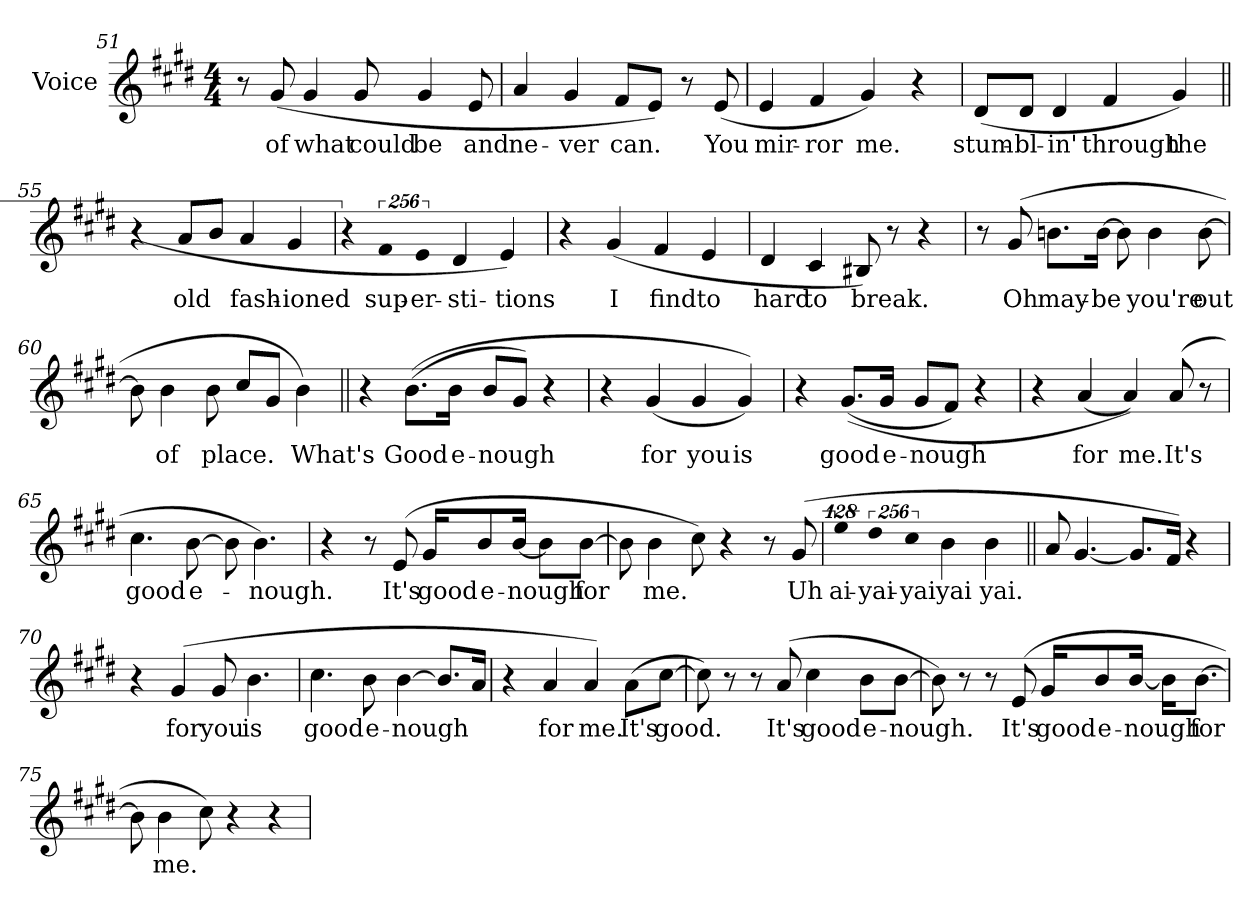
**kern	**text
*part1	*part1
*staff1	*staff1
*I"Voice	*
*I'Voice	*
!!LO:PB:g=z
*clefG2	*
*k[f#c#g#d#]	*
*c#:	*
*M4/4	*
=51	=51
8r	.
!	!LO:LY:b:color=#000000
(8g#i/	of
!	!LO:LY:b:color=#000000
4g#i/	what
!	!LO:LY:b:color=#000000
8g#i/	could
!	!LO:LY:b:color=#000000
4g#i/	be
!	!LO:LY:b:color=#000000
8ei/	and
=52	=52
!	!LO:LY:b:color=#000000
4ai/	ne-
!	!LO:LY:b:color=#000000
4g#i/	-ver
!	!LO:LY:b:color=#000000
8f#i/L	can.
8ei/J)	.
8r	.
!	!LO:LY:b:color=#000000
(8ei/	You
=53	=53
!	!LO:LY:b:color=#000000
4ei/	mir-
!	!LO:LY:b:color=#000000
4f#i/	-ror
!	!LO:LY:b:color=#000000
4g#i/)	me.
4r	.
=54	=54
!	!LO:LY:b:color=#000000
(8d#i/L	stum-
!	!LO:LY:b:color=#000000
8d#i/J	-bl-
!	!LO:LY:b:color=#000000
4d#i/	-in'
!	!LO:LY:b:color=#000000
4f#i/	through
!	!LO:LY:b:color=#000000
4g#i/)	the
!!LO:LB:g=z
=55||	=55||
(4r	.
!	!LO:LY:b:color=#000000
8ai/L	old
8bi/J	.
!	!LO:LY:b:color=#000000
4ai/	fash-
!	!LO:LY:b:color=#000000
4g#i/	-ioned
=56	=56
!LO:N:vis=4	!
512%85r	.
!LO:N:vis=4	!
!	!LO:LY:b:color=#000000
1024%171f#i/	sup-
!LO:N:vis=4	!
!	!LO:LY:b:color=#000000
1024%171ei/	-er-
!	!LO:LY:b:color=#000000
4d#i/	-sti-
!	!LO:LY:b:color=#000000
4ei/)	-tions
=57	=57
4r	.
!	!LO:LY:b:color=#000000
(4g#i/	I
!	!LO:LY:b:color=#000000
4f#i/	find
!	!LO:LY:b:color=#000000
4ei/	to
=58	=58
!	!LO:LY:b:color=#000000
4d#i/	hard
!	!LO:LY:b:color=#000000
4c#i/	to
!	!LO:LY:b:color=#000000
8B#Xi/)	break.
8r	.
4r	.
!!LO:LB:g=z
=59	=59
8r	.
!	!LO:LY:b:color=#000000
(8g#i/	Oh
!	!LO:LY:b:color=#000000
8.bni\L	may-
!	!LO:LY:b:color=#000000
[16bi\Jk	-be
8bi\]	.
!	!LO:LY:b:color=#000000
4bi\	you're
!	!LO:LY:b:color=#000000
[8bi\	out
=60	=60
8bi\]	.
!	!LO:LY:b:color=#000000
4bi\	of
!	!LO:LY:b:color=#000000
8bi\	place.
8cc#i/L	.
8g#i/J	.
!	!LO:LY:b:color=#000000
4bi\)	What's
=61||	=61||
4r	.
!	!LO:LY:b:color=#000000
((8.bi\L	Good
!	!LO:LY:b:color=#000000
16bi\Jk	e-
!	!LO:LY:b:color=#000000
8bi/L	-nough
8g#i/J)	.
4r	.
=62	=62
4r	.
!	!LO:LY:b:color=#000000
(4g#i/	for
!	!LO:LY:b:color=#000000
4g#i/	you
!	!LO:LY:b:color=#000000
4g#i/))	is
!!LO:LB:g=z
=63	=63
4r	.
!	!LO:LY:b:color=#000000
((8.g#i/L	good
!	!LO:LY:b:color=#000000
16g#i/Jk	e-
!	!LO:LY:b:color=#000000
8g#i/L	-nough
8f#i/J)	.
4r	.
=64	=64
4r	.
!	!LO:LY:b:color=#000000
(4ai/	for
!	!LO:LY:b:color=#000000
4ai/))	me.
!	!LO:LY:b:color=#000000
(8ai/	It's
8r	.
=65	=65
!	!LO:LY:b:color=#000000
4.cc#i\	good
!	!LO:LY:b:color=#000000
[8bi\	e-
8bi\]	.
!	!LO:LY:b:color=#000000
4.bi\)	-nough.
=66	=66
4r	.
8r	.
!	!LO:LY:b:color=#000000
(8ei/	It's
!	!LO:LY:b:color=#000000
16g#i/KL	good
!	!LO:LY:b:color=#000000
8bi/	e-
!	!LO:LY:b:color=#000000
[16bi/Jk	-nough
8bi\L]	.
!	!LO:LY:b:color=#000000
[8bi\J	for
!!LO:LB:g=z
=67	=67
8bi\]	.
!	!LO:LY:b:color=#000000
4bi\	me.
8cc#i\)	.
4r	.
8r	.
!	!LO:LY:b:color=#000000
(8g#i/	Uh
=68	=68
!LO:N:vis=4	!
!	!LO:LY:b:color=#000000
512%85eei\	ai-
!LO:N:vis=4	!
!	!LO:LY:b:color=#000000
1024%171dd#i\	-yai-
!LO:N:vis=4	!
!	!LO:LY:b:color=#000000
1024%171cc#i\	-yai
!	!LO:LY:b:color=#000000
4bi\	yai
!	!LO:LY:b:color=#000000
4bi\	yai.
=69||	=69||
8ai/	.
[4.g#i/	.
8.g#i/L]	.
16f#i/Jk)	.
4r	.
=70	=70
4r	.
!	!LO:LY:b:color=#000000
(4g#i/	for
!	!LO:LY:b:color=#000000
8g#i/	you
!	!LO:LY:b:color=#000000
4.bi\	is
=71	=71
!	!LO:LY:b:color=#000000
4.cc#i\	good
!	!LO:LY:b:color=#000000
8bi\	e-
!	!LO:LY:b:color=#000000
[4bi\	-nough
8.bi/L]	.
16ai/Jk	.
!!LO:LB:g=z
=72	=72
4r	.
!	!LO:LY:b:color=#000000
4ai/	for
!	!LO:LY:b:color=#000000
4ai/)	me.
!	!LO:LY:b:color=#000000
(8ai\L	It's
!	!LO:LY:b:color=#000000
[8cc#i\J	good.
=73	=73
8cc#i\])	.
8r	.
8r	.
!	!LO:LY:b:color=#000000
(8ai/	It's
!	!LO:LY:b:color=#000000
4cc#i\	good
!	!LO:LY:b:color=#000000
8bi\L	e-
!	!LO:LY:b:color=#000000
[8bi\J	-nough.
=74	=74
8bi\])	.
8r	.
8r	.
!	!LO:LY:b:color=#000000
(8ei/	It's
!	!LO:LY:b:color=#000000
16g#i/KL	good
!	!LO:LY:b:color=#000000
8bi/	e-
!	!LO:LY:b:color=#000000
[16bi/Jk	-nough
16bi\KL]	.
!	!LO:LY:b:color=#000000
[8.bi\J	for
=75	=75
8bi\]	.
!	!LO:LY:b:color=#000000
4bi\	me.
8cc#i\)	.
4r	.
4r	.
=	=
*-	*-
